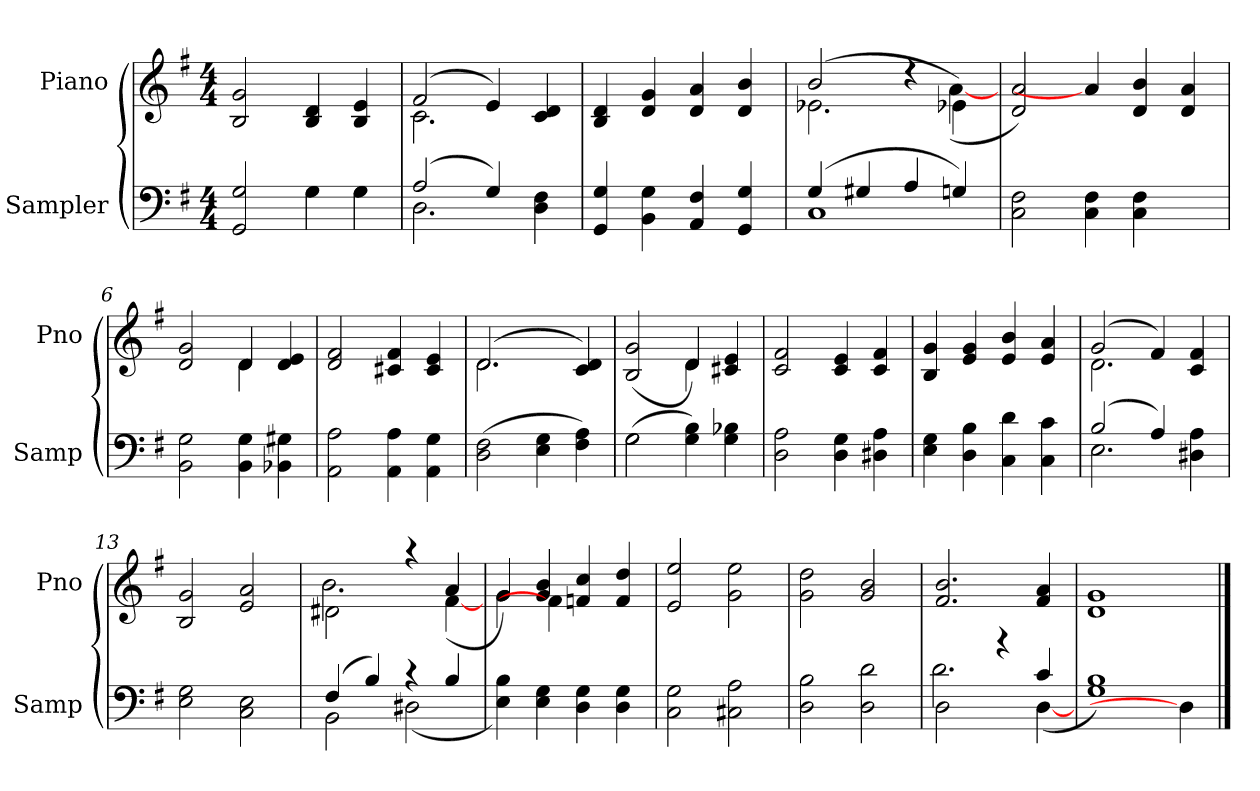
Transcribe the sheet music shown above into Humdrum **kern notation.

**kern	**kern
*part2	*part1
*staff2	*staff1
*I"Sampler	*I"Piano
*I'Samp	*I'Pno
*clefF4	*clefG2
*k[f#]	*k[f#]
*G:	*G:
*M4/4	*M4/4
=1	=1
*^	*
2GG 2G	2ryy	2B 2g
4G\	4G	4B 4d
4G\	4G	4B 4e
=2	=2	=2
*	*	*^
(2A/	2.D	(2f#/	2.c
4G/)	.	4e/)	.
4D 4F#	4ryy	4c 4d	4ryy
*v	*v	*	*
*	*v	*v
=3	=3
4GG 4G	4B 4d
4BB 4G	4d 4g
4AA 4F#	4d 4a
4GG 4G	4d 4b
=4	=4
*^	*^
(4G/	1C	(2b/	2.e-
4G#X/	.	.	.
4A/	.	4r	.
4Gn/)	.	4e-X\)	([4a
*v	*v	*	*
*	*v	*v
=5	=5
2C 2F#	2d 2a)
4C 4F#	4a]
4C 4F#	4d 4b
4ryy	4d 4a
=6	=6
*	*^
2BB 2G	2d 2g	2ryy
4BB 4G	4d/	4d
4BB-X 4G#X	4d 4e	4ryy
*	*v	*v
=7	=7
2AA 2A	2d 2f#
4AA 4A	4c#X 4f#
4AA 4G	4c# 4e
=8	=8
*	*^
(2D 2F#	(2.d/	2.d
4E 4G	.	.
4F# 4A)	4c 4d)	4ryy
=9	=9	=9
*^	*	*
(2G\	2G	(2B 2g	2ryy
4G 4B)	2ryy	4d/)	4d
4G 4B-X	.	4c#X 4e	4ryy
*v	*v	*	*
*	*v	*v
=10	=10
2D 2A	2c 2f#
4D 4G	4c 4e
4D#X 4A	4c 4f#
=11	=11
4E 4G	4B 4g
4D 4B	4e 4g
4C 4d	4e 4b
4C 4c	4e 4a
=12	=12
*^	*^
(2B/	2.E	(2g/	2.d
4A/)	.	4f#/)	.
4D#X 4A	4ryy	4c 4f#	4ryy
*v	*v	*	*
*	*v	*v
=13	=13
2E 2G	2B 2g
2C 2E	2e 2a
=14	=14
*^	*^
(4F#/	2BB	2d#X\	2.b
4B/)	.	.	.
4r	(2D#X	4r	.
4B/	.	4a/	([4f#
*v	*v	*	*
=15	=15	=15
4E 4B)	4g/)	4g
4E 4G	4g 4b	4f#]
4D 4G	4fn 4cc	2ryy
4D 4G	4f 4dd	.
*	*v	*v
=16	=16
2C 2G	2e 2ee
2C#X 2A	2g 2ee
=17	=17
2D 2B	2g 2dd
2D 2d	2g 2b
=18	=18
*^	*
2D\	2.d	2.f# 2.b
4r	.	.
4c/	([4D	4f# 4a
*v	*v	*
=19	=19
1G 1B)	1d 1g
4D]	4ryy
==	==
*-	*-
